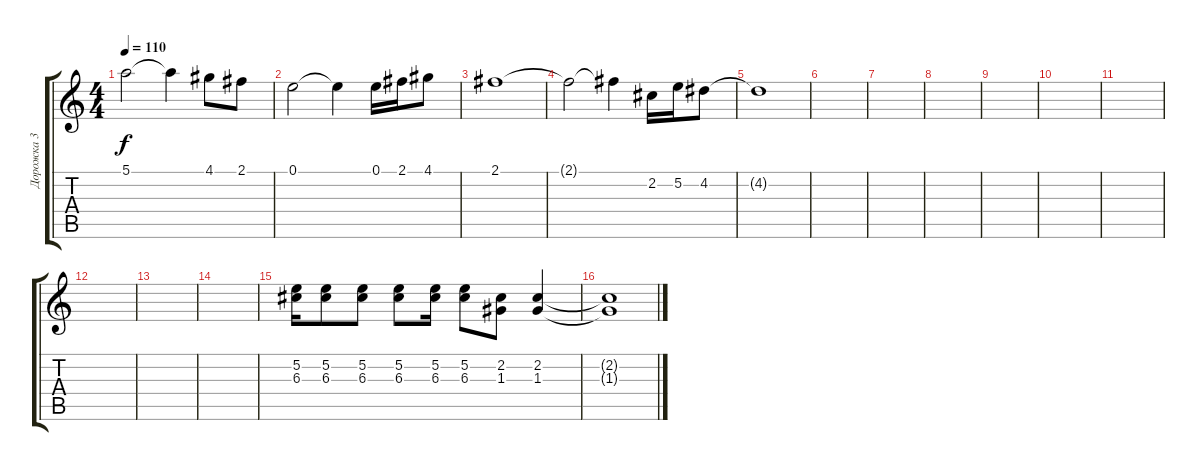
\track ("Дорожка 3" "Дорожка 3") {instrument electricguitarjazz}
\staff {score tabs}
\tuning (E4 B3 G3 D3 A2 E2) {hide}
\ts (4 4)
\tempo 110
\clef g2
\ks c
5.1.2{dy f} 5.1{t}.4 4.1.8 2.1.8 |
0.1.2 0.1{t}.4 0.1.16 2.1.16 4.1.8 |
2.1.1 |
2.1{t}.2 2.1{t}.4 2.2.16 5.2.16 4.2.8 |
4.2{t}.1 |
|
|
|
|
|
|
|
|
|
(5.2 6.3).16 (5.2 6.3).8 (5.2 6.3).8 (5.2 6.3).8 (5.2 6.3).16 (5.2 6.3).8 (2.2 1.3).8 (2.2 1.3).4 |
(2.2{t} 1.3{t}).1
